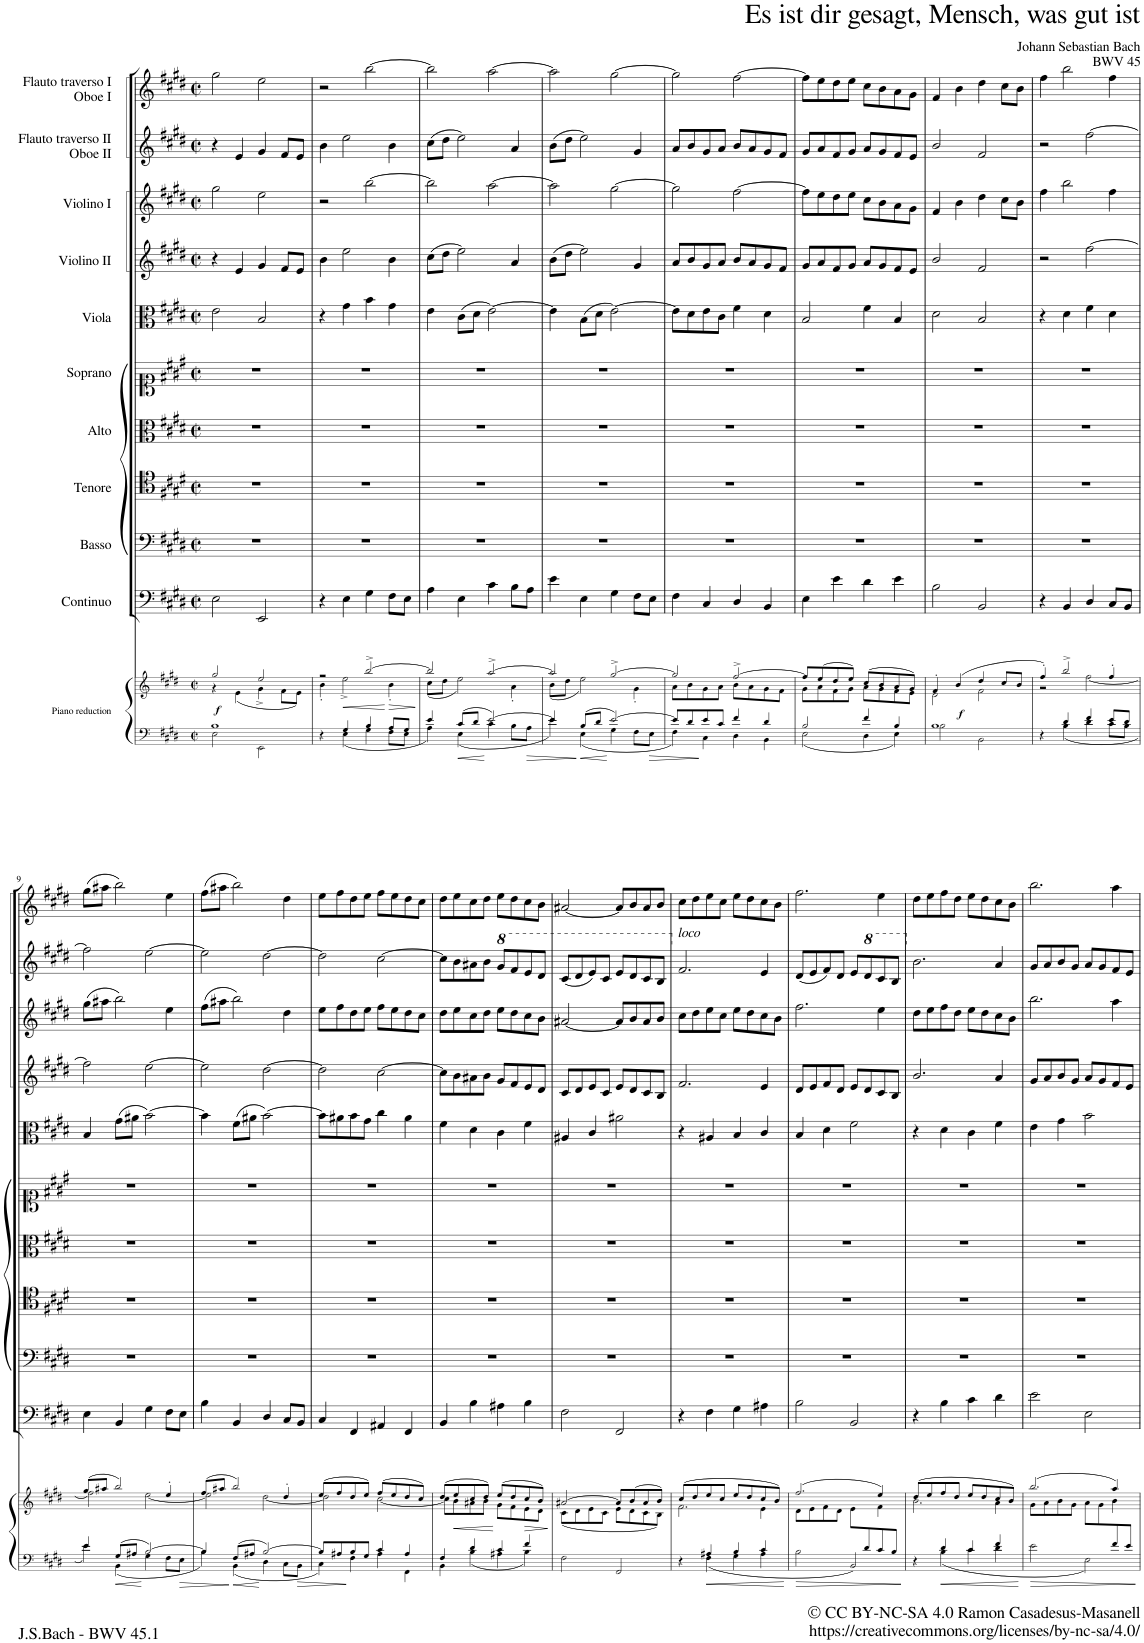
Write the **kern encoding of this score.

**kern	**kern	**dynam	**kern	**kern	**kern	**kern	**kern	**kern	**kern	**kern	**kern	**kern
*part11	*part11	*part11	*part10	*part9	*part8	*part7	*part6	*part5	*part4	*part3	*part2	*part1
*staff12	*staff11	*staff11/12	*staff10	*staff9	*staff8	*staff7	*staff6	*staff5	*staff4	*staff3	*staff2	*staff1
*I"Piano reduction	*	*	*I"Continuo	*I"Basso	*I"Tenore	*I"Alto	*I"Soprano	*I"Viola	*I"Violino II	*I"Violino I	*I"Flauto traverso II Oboe II	*I"Flauto traverso I Oboe I
*I'Pno	*	*	*	*	*	*	*	*	*	*	*I'Ob	*I'Ob
*stria5	*stria5	*	*	*	*	*	*	*	*	*	*	*
*clefF4	*clefG2	*	*clefF4	*clefF4	*clefC4	*clefC3	*clefC1	*clefC3	*clefG2	*clefG2	*clefG2	*clefG2
*k[f#c#g#d#]	*k[f#c#g#d#]	*	*k[f#c#g#d#]	*k[f#c#g#d#]	*k[f#c#g#d#]	*k[f#c#g#d#]	*k[f#c#g#d#]	*k[f#c#g#d#]	*k[f#c#g#d#]	*k[f#c#g#d#]	*k[f#c#g#d#]	*k[f#c#g#d#]
*M2/2	*M2/2	*	*M2/2	*M2/2	*M2/2	*M2/2	*M2/2	*M2/2	*M2/2	*M2/2	*M2/2	*M2/2
*met(c|)	*met(c|)	*	*met(c|)	*met(c|)	*met(c|)	*met(c|)	*met(c|)	*met(c|)	*met(c|)	*met(c|)	*met(c|)	*met(c|)
=1	=1	=1	=1	=1	=1	=1	=1	=1	=1	=1	=1	=1
*^	*^	*	*	*	*	*	*	*	*	*	*	*
!	!	!	!	!LO:DY:b	!	!	!	!	!	!	!	!	!	!
1B	2E\	2gg#/	4r	f	2E\	1r	1r	1r	1r	2e\	4r	2gg#\	4r	2gg#\
.	.	.	(4e\	.	.	.	.	.	.	.	4e/	.	4e/	.
.	2EE\	2ee/	4g#^\	.	2EE/	.	.	.	.	2B/	4g#/	2ee\	4g#/	2ee\
.	.	.	8f#\L	.	.	.	.	.	.	.	8f#/L	.	8f#/L	.
.	.	.	8e\J)	.	.	.	.	.	.	.	8e/J	.	8e/J	.
=2	=2	=2	=2	=2	=2	=2	=2	=2	=2	=2	=2	=2	=2	=2
4r	4ryy	2r	4b'\	.	4r	1r	1r	1r	1r	4r	4b\	2r	4b\	2r
!	!	!	!	!LO:HP:b	!	!	!	!	!	!	!	!	!	!
4G#/	4E\	.	2ee^\	<	4E\	.	.	.	.	4g#\	2ee\	.	2ee\	.
4B/	4G#\	[2bb^/	.	.	4G#\	.	.	.	.	4b\	.	[2bb\	.	[2bb\
!	!	!	!	!LO:HP:n=1:b	!	!	!	!	!	!	!	!	!	!
8A/L	8F#\L	.	4b'\	[ >	8F#\L	.	.	.	.	4g#\	4b\	.	4b\	.
8G#/J	8E\J	.	.	.	8E\J	.	.	.	.	.	.	.	.	.
=3	=3	=3	=3	=3	=3	=3	=3	=3	=3	=3	=3	=3	=3	=3
4e/	4A\	2bb/]	(8cc#\L	.	4A\	1r	1r	1r	1r	4e\	(8cc#\L	2bb\]	(8cc#\L	2bb\]
.	.	.	8dd#\J	.	.	.	.	.	.	.	8dd#\J	.	8dd#\J	.
8c#/L	4E\	.	2ee\)	.	4E\	.	.	.	.	(8c#\L	2ee\)	.	2ee\)	.
8d#/J	.	.	.	.	.	.	.	.	.	8d#\J	.	.	.	.
[2e/	4c#\	[2aa^/	.	]	4c#\	.	.	.	.	[2e\)	.	[2aa\	.	[2aa\
.	8B\L	.	4a'\	.	8B\L	.	.	.	.	.	4a/	.	4a/	.
.	8A\J	.	.	.	8A\J	.	.	.	.	.	.	.	.	.
=4	=4	=4	=4	=4	=4	=4	=4	=4	=4	=4	=4	=4	=4	=4
4e/]	4e\	2aa/]	(8b\L	.	4e\	1r	1r	1r	1r	4e\]	(8b\L	2aa\]	(8b\L	2aa\]
.	.	.	8dd#\J	.	.	.	.	.	.	.	8dd#\J	.	8dd#\J	.
8B/L	4E\	.	2ee\)	.	4E\	.	.	.	.	(8B\L	2ee\)	.	2ee\)	.
8d#/J	.	.	.	.	.	.	.	.	.	8d#\J	.	.	.	.
[2e/	4G#\	[2gg#^/	.	.	4G#\	.	.	.	.	[2e\)	.	[2gg#\	.	[2gg#\
.	8F#\L	.	4g#'\	.	8F#\L	.	.	.	.	.	4g#/	.	4g#/	.
.	8E\J	.	.	.	8E\J	.	.	.	.	.	.	.	.	.
=5	=5	=5	=5	=5	=5	=5	=5	=5	=5	=5	=5	=5	=5	=5
8e/L]	4F#\	2gg#/]	8a\L	.	4F#\	1r	1r	1r	1r	8e\L]	8a/L	2gg#\]	8a/L	2gg#\]
8d#/	.	.	8b\	.	.	.	.	.	.	8d#\	8b/	.	8b/	.
8e/	4C#\	.	8g#\	.	4C#/	.	.	.	.	8e\	8g#/	.	8g#/	.
8c#/J	.	.	8a\J	.	.	.	.	.	.	8c#\J	8a/J	.	8a/J	.
4f#/	4D#\	[2ff#^/	8b\L	.	4D#/	.	.	.	.	4f#\	8b/L	[2ff#\	8b/L	[2ff#\
.	.	.	8a\	.	.	.	.	.	.	.	8a/	.	8a/	.
4d#/	4BB\	.	8g#\	.	4BB/	.	.	.	.	4d#\	8g#/	.	8g#/	.
.	.	.	8f#\J	.	.	.	.	.	.	.	8f#/J	.	8f#/J	.
=6	=6	=6	=6	=6	=6	=6	=6	=6	=6	=6	=6	=6	=6	=6
2B/	2E\	8ff#/L]	8g#\L	.	4E\	1r	1r	1r	1r	2B/	8g#/L	8ff#\L]	8g#/L	8ff#\L]
.	.	(8ee/	8a\	.	.	.	.	.	.	.	8a/	8ee\	8a/	8ee\
.	.	8dd#/	8f#\	.	4e\	.	.	.	.	.	8f#/	8dd#\	8f#/	8dd#\
.	.	8ee/J)	8g#\J	.	.	.	.	.	.	.	8g#/J	8ee\J	8g#/J	8ee\J
4f#/	4D#\	(8cc#/L	8a\L	.	4d#\	.	.	.	.	4f#\	8a/L	8cc#\L	8a/L	8cc#\L
.	.	8b/	8g#\	.	.	.	.	.	.	.	8g#/	8b\	8g#/	8b\
4B/	4E\	8a/	8f#\	.	4e\	.	.	.	.	4B/	8f#/	8a\	8f#/	8a\
.	.	8g#/J)	8e\J	.	.	.	.	.	.	.	8e/J	8g#\J	8e/J	8g#\J
=7	=7	=7	=7	=7	=7	=7	=7	=7	=7	=7	=7	=7	=7	=7
1B	2B\	4f#'/	2d#\	.	2B\	1r	1r	1r	1r	2d#\	2b/	4f#/	2b/	4f#/
!	!	!	!	!LO:DY:b	!	!	!	!	!	!	!	!	!	!
.	.	(4b/	.	f	.	.	.	.	.	.	.	4b\	.	4b\
.	2BB\	4dd#/	2f#\	.	2BB/	.	.	.	.	2B/	2f#/	4dd#\	2f#/	4dd#\
.	.	8cc#/L	.	.	.	.	.	.	.	.	.	8cc#\L	.	8cc#\L
.	.	8b/J	.	.	.	.	.	.	.	.	.	8b\J	.	8b\J
=8	=8	=8	=8	=8	=8	=8	=8	=8	=8	=8	=8	=8	=8	=8
4r	4ryy	4ff#'/)	2r	.	4r	1r	1r	1r	1r	4r	2r	4ff#\	2r	4ff#\
4d#/	4B\	2bb^/	.	.	4BB/	.	.	.	.	4d#\	.	2bb\	.	2bb\
4f#/	4d#\	.	[2ff#\	.	4D#/	.	.	.	.	4f#\	[2ff#\	.	[2ff#\	.
8e/L	8c#\L	4ff#'/	.	.	8C#/L	.	.	.	.	4d#\	.	4ff#\	.	4ff#\
8d#/J	8B\J	.	.	.	8BB/J	.	.	.	.	.	.	.	.	.
!!LO:LB:g=z
=9	=9	=9	=9	=9	=9	=9	=9	=9	=9	=9	=9	=9	=9	=9
4e/	4e\	(8gg#/L	2ff#\]	.	4E\	1r	1r	1r	1r	4B/	2ff#\]	(8gg#\L	2ff#\]	(8gg#\L
.	.	8aa#X/J	.	.	.	.	.	.	.	.	.	8aa#X\J	.	8aa#X\J
8G#/L	4BB\	2bb/)	.	.	4BB/	.	.	.	.	(8g#\L	.	2bb\)	.	2bb\)
8A#X/J	.	.	.	.	.	.	.	.	.	8a#X\J	.	.	.	.
[2B/	4G#\	.	[2ee\	.	4G#\	.	.	.	.	[2b\)	[2ee\	.	[2ee\	.
.	8F#\L	4ee'/	.	.	8F#\L	.	.	.	.	.	.	4ee\	.	4ee\
.	8E\J	.	.	.	8E\J	.	.	.	.	.	.	.	.	.
=10	=10	=10	=10	=10	=10	=10	=10	=10	=10	=10	=10	=10	=10	=10
4B/]	4B\	(8ff#/L	2ee\]	.	4B\	1r	1r	1r	1r	4b\]	2ee\]	(8ff#\L	2ee\]	(8ff#\L
.	.	8aa#X/J	.	.	.	.	.	.	.	.	.	8aa#X\J	.	8aa#X\J
8F#/L	4BB\	2bb/)	.	.	4BB/	.	.	.	.	(8f#\L	.	2bb\)	.	2bb\)
8A#X/J	.	.	.	.	.	.	.	.	.	8a#X\J	.	.	.	.
[2B/	4D#\	.	[2dd#\	.	4D#/	.	.	.	.	[2b\)	[2dd#\	.	[2dd#\	.
.	8C#\L	4dd#'/	.	.	8C#/L	.	.	.	.	.	.	4dd#\	.	4dd#\
!	!	!	!	!LO:HP:b=2	!	!	!	!	!	!	!	!	!	!
.	8BB\J	.	.	>	8BB/J	.	.	.	.	.	.	.	.	.
=11	=11	=11	=11	=11	=11	=11	=11	=11	=11	=11	=11	=11	=11	=11
8B/L]	4C#\	(8ee/L	2dd#\]	.	4C#/	1r	1r	1r	1r	8b\L]	2dd#\]	8ee\L	2dd#\]	8ee\L
8A#X/	.	8ff#/	.	.	.	.	.	.	.	8a#X\	.	8ff#\	.	8ff#\
8B/	4F#\	8dd#/	.	.	4FF#/	.	.	.	.	8b\	.	8dd#\	.	8dd#\
8G#/J	.	8ee/J)	.	.	.	.	.	.	.	8g#\J	.	8ee\J	.	8ee\J
4c#/	4A#\	(8ff#/L	[2cc#\	.	4AA#X/	.	.	.	.	4cc#\	[2cc#\	8ff#\L	[2cc#\	8ff#\L
.	.	8ee/	.	.	.	.	.	.	.	.	.	8ee\	.	8ee\
4A#/	4FF#\	8dd#/	.	.	4FF#/	.	.	.	.	4a#\	.	8dd#\	.	8dd#\
.	.	8cc#/J)	.	.	.	.	.	.	.	.	.	8cc#\J	.	8cc#\J
=12	=12	=12	=12	=12	=12	=12	=12	=12	=12	=12	=12	=12	=12	=12
4F#/	4BB\	(8dd#/L	8cc#\L]	.	4BB/	1r	1r	1r	1r	4f#\	8cc#\L]	8dd#\L	8cc#\L]	8dd#\L
!	!	!	!	!LO:HP:b	!	!	!	!	!	!	!	!	!	!
.	.	8ee/	8b\	<	.	.	.	.	.	.	8b\	8ee\	8b\	8ee\
4d#/	4B\	8cc#/	8a#X\	.	4B\	.	.	.	.	4d#\	8a#X\	8cc#\	8a#X\	8cc#\
.	.	8dd#/J)	8b\J	.	.	.	.	.	.	.	8b\J	8dd#\J	8b\J	8dd#\J
*	*	*	*	*	*	*	*	*	*	*	*	*	*8va	*
4c#/	4A#X\	(8ee/L	8g#\L	]	4A#X\	.	.	.	.	4c#\	8g#/L	8ee\L	8gg#/L	8ee\L
.	.	8dd#/	8f#\	.	.	.	.	.	.	.	8f#/	8dd#\	8ff#/	8dd#\
!	!	!	!	!LO:HP:b	!	!	!	!	!	!	!	!	!	!
4f#/	4B\	8cc#/	8e\	>	4B\	.	.	.	.	4f#\	8e/	8cc#\	8ee/	8cc#\
.	.	8b/J)	8d#\J	.	.	.	.	.	.	.	8d#/J	8b\J	8dd#/J	8b\J
*v	*v	*	*	*	*	*	*	*	*	*	*	*	*	*
*	*v	*v	*	*	*	*	*	*	*	*	*	*	*
.	.	[	.	.	.	.	.	.	.	.	.	.
=13	=13	=13	=13	=13	=13	=13	=13	=13	=13	=13	=13	=13
*^	*^	*	*	*	*	*	*	*	*	*	*	*
2F#\	1ryy	[2a#X/	(8c#\L	.	2F#\	1r	1r	1r	1r	4A#X/	8c#/L	[2a#X/	(8cc#/L	[2a#X/
.	.	.	8d#\	.	.	.	.	.	.	.	8d#/	.	8dd#/	.
.	.	.	8e\	.	.	.	.	.	.	4c#/	8e/	.	8ee/)	.
.	.	.	8c#\J	.	.	.	.	.	.	.	8c#/J	.	8cc#/J	.
2FF#/	.	8a#/L]	8e\L	.	2FF#/	.	.	.	.	2a#X\	8e/L	8a#/L]	8ee/L	8a#/L]
.	.	(8b/	8d#\	.	.	.	.	.	.	.	8d#/	8b/	8dd#/	8b/
.	.	8a#/	8c#\	.	.	.	.	.	.	.	8c#/	8a#/	8cc#/	8a#/
.	.	8b/J)	8B\J)	.	.	.	.	.	.	.	8B/J	8b/J	8b/J	8b/J
=14	=14	=14	=14	=14	=14	=14	=14	=14	=14	=14	=14	=14	=14	=14
*	*	*	*	*	*	*	*	*	*	*	*	*	*X8va	*
!	!	!	!	!	!	!	!	!	!	!	!	!	!LO:TX:a:i:t=loco	!
4r	4ryy	(8cc#/L	2.f#\	.	4r	1r	1r	1r	1r	4r	2.f#/	8cc#\L	2.f#/	8cc#\L
.	.	8dd#/	.	.	.	.	.	.	.	.	.	8dd#\	.	8dd#\
4A#X/	4F#\	8ee/	.	.	4F#\	.	.	.	.	4A#X/	.	8ee\	.	8ee\
.	.	8cc#/J	.	.	.	.	.	.	.	.	.	8cc#\J	.	8cc#\J
4B/	4G#\	8ee/L	.	.	4G#\	.	.	.	.	4B/	.	8ee\L	.	8ee\L
.	.	8dd#/	.	.	.	.	.	.	.	.	.	8dd#\	.	8dd#\
4c#/	4A#\	8cc#/	4e\	.	4A#X\	.	.	.	.	4c#/	4e/	8cc#\	4e/	8cc#\
.	.	8b/J)	.	.	.	.	.	.	.	.	.	8b\J	.	8b\J
*v	*v	*	*	*	*	*	*	*	*	*	*	*	*	*
*	*v	*v	*	*	*	*	*	*	*	*	*	*	*
.	.	]	.	.	.	.	.	.	.	.	.	.
=15	=15	=15	=15	=15	=15	=15	=15	=15	=15	=15	=15	=15
*^	*^	*	*	*	*	*	*	*	*	*	*	*
*	*	*	*^	*	*	*	*	*	*	*	*	*	*	*
8ryy	2B\	(2.ff#/	8d#\L	2ryy	.	2B\	1r	1r	1r	1r	4B/	8d#/L	2.ff#\	(8d#/L	2.ff#\
.	.	.	8e\	.	.	.	.	.	.	.	.	8e/	.	8e/	.
.	.	.	8f#\	.	.	.	.	.	.	.	4d#\	8f#/	.	8f#/)	.
.	.	.	8d#\J	.	.	.	.	.	.	.	.	8d#/J	.	8d#/J	.
.	2BB/	.	8e\L	4ryy	.	2BB/	.	.	.	.	2f#\	8e/L	.	8e/L	.
*	*	*	*	*	*	*	*	*	*	*	*	*	*	*8va	*
8d#/	.	.	4.ryy	.	.	.	.	.	.	.	.	8d#/	.	8dd#/	.
8c#/	.	4ee/)	.	4f#\	.	.	.	.	.	.	.	8c#/	4ee\	8cc#/	4ee\
8B/J	.	.	.	.	.	.	.	.	.	.	.	8B/J	.	8b/J	.
*	*	*	*v	*v	*	*	*	*	*	*	*	*	*	*	*
=16	=16	=16	=16	=16	=16	=16	=16	=16	=16	=16	=16	=16	=16	=16
*	*	*	*	*	*	*	*	*	*	*	*	*	*X8va	*
4r	4ryy	(8dd#/L	2.b\	.	4r	1r	1r	1r	1r	4r	2.b/	8dd#\L	2.b\	8dd#\L
.	.	8ee/	.	.	.	.	.	.	.	.	.	8ee\	.	8ee\
4d#/	4B\	8ff#/	.	.	4B\	.	.	.	.	4d#\	.	8ff#\	.	8ff#\
.	.	8dd#/J	.	.	.	.	.	.	.	.	.	8dd#\J	.	8dd#\J
4c#/	4c#\	8ee/L	.	.	4c#\	.	.	.	.	4c#\	.	8ee\L	.	8ee\L
.	.	8dd#/	.	.	.	.	.	.	.	.	.	8dd#\	.	8dd#\
4f#/	4d#\	8cc#/	4a\	.	4d#\	.	.	.	.	4f#\	4a/	8cc#\	4a/	8cc#\
.	.	8b/J)	.	.	.	.	.	.	.	.	.	8b\J	.	8b\J
=17	=17	=17	=17	=17	=17	=17	=17	=17	=17	=17	=17	=17	=17	=17
*	*	*	*^	*	*	*	*	*	*	*	*	*	*	*
2.ryy	2e\	(2.bb/	8g#\L	2ryy	.	2e\	1r	1r	1r	1r	4e\	8g#/L	2.bb\	8g#/L	2.bb\
.	.	.	8a\	.	.	.	.	.	.	.	.	8a/	.	8a/	.
.	.	.	8b\	.	.	.	.	.	.	.	4g#\	8b/	.	8b/	.
.	.	.	8g#\J	.	.	.	.	.	.	.	.	8g#/J	.	8g#/J	.
.	2E\	.	8a\L	4ryy	.	2E\	.	.	.	.	2b\	8a/L	.	8a/L	.
.	.	.	8g#\	.	.	.	.	.	.	.	.	8g#/	.	8g#/	.
8f#/	.	4aa/)	4ryy	4b\	.	.	.	.	.	.	.	8f#/	4aa\	8f#/	4aa\
8e/J	.	.	.	.	.	.	.	.	.	.	.	8e/J	.	8e/J	.
*v	*v	*	*	*	*	*	*	*	*	*	*	*	*	*	*
*	*v	*v	*v	*	*	*	*	*	*	*	*	*	*	*
=	=	=	=	=	=	=	=	=	=	=	=	=
*-	*-	*-	*-	*-	*-	*-	*-	*-	*-	*-	*-	*-
